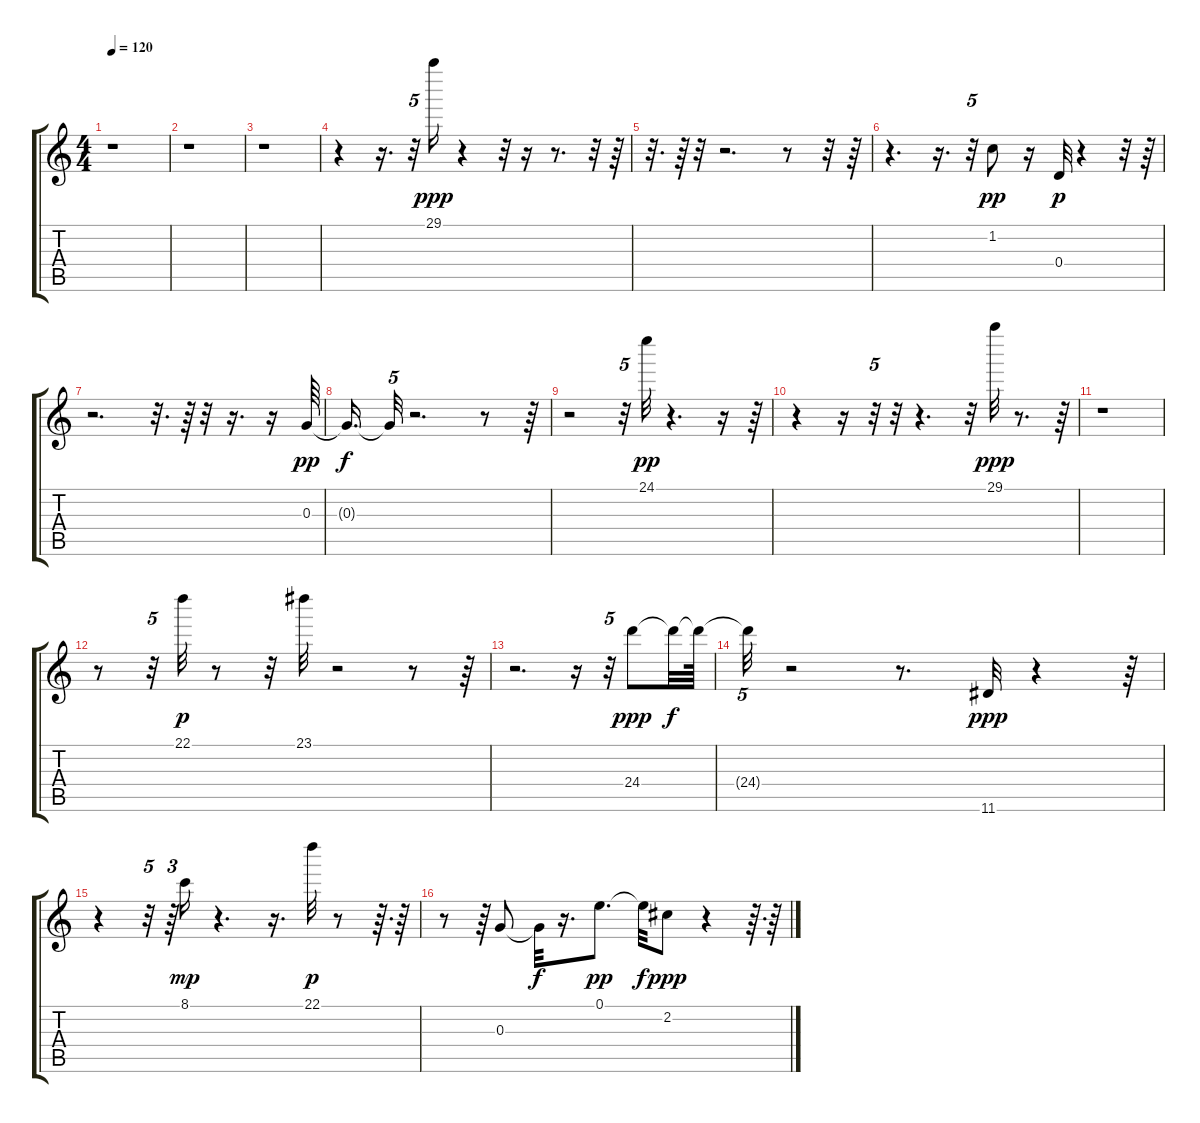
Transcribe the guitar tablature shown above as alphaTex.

\track "" {instrument acousticguitarsteel}
\staff {score tabs}
\tuning (E4 B3 G3 D3 A2 E2) {hide}
\ts (4 4)
\tempo 120
\clef g2
\ks c
r.1{dy ppp} |
r.1 |
r.1 |
r.4 r.16{d} r.32{tu (5 4)} 29.1.16 r.4 r.32 r.16 r.8{d} r.32 r.64 |
r.32{d} r.64 r.32 r.2{d} r.8 r.32 r.64 |
r.4{d} r.16{d} r.32{tu (5 4)} 1.2.8{dy pp} r.16 0.4.32{dy p} r.4 r.32 r.64 |
r.2{d} r.32{d} r.64 r.32 r.16{d} r.16 0.3.64{dy pp} |
0.3{t}.16{d dy f} 0.3{t}.32{tu (5 4)} r.2{d} r.8 r.64 |
r.2 r.32{tu (5 4)} 24.1.32{dy pp} r.4{d} r.16 r.64 |
r.4 r.16 r.32{tu (5 4)} r.32 r.4{d} r.32 29.1.32{dy ppp} r.8{d} r.64 |
r.1 |
r.8 r.32{tu (5 4)} 22.1.32{dy p} r.8 r.32 23.1.32 r.2 r.8 r.64 |
r.2{d} r.16 r.32{tu (5 4)} 24.4.8{dy ppp} 24.4{t}.32{dy f} 24.4{t}.64 |
24.4{t}.32{tu (5 4)} r.2 r.8{d} 11.6.32{dy ppp} r.4 r.64 |
r.4 r.32{tu (5 4)} r.64{tu (3 2)} 8.1.16{dy mp} r.4{d} r.16{d} 22.1.32{dy p} r.8 r.64{d} r.64 |
r.8 r.64 0.3.8 0.3{t}.32{dy f} r.16{d} 0.1.8{d dy pp} 0.1{t}.32{dy f} 2.2.8{dy ppp} r.4 r.64{d} r.64
